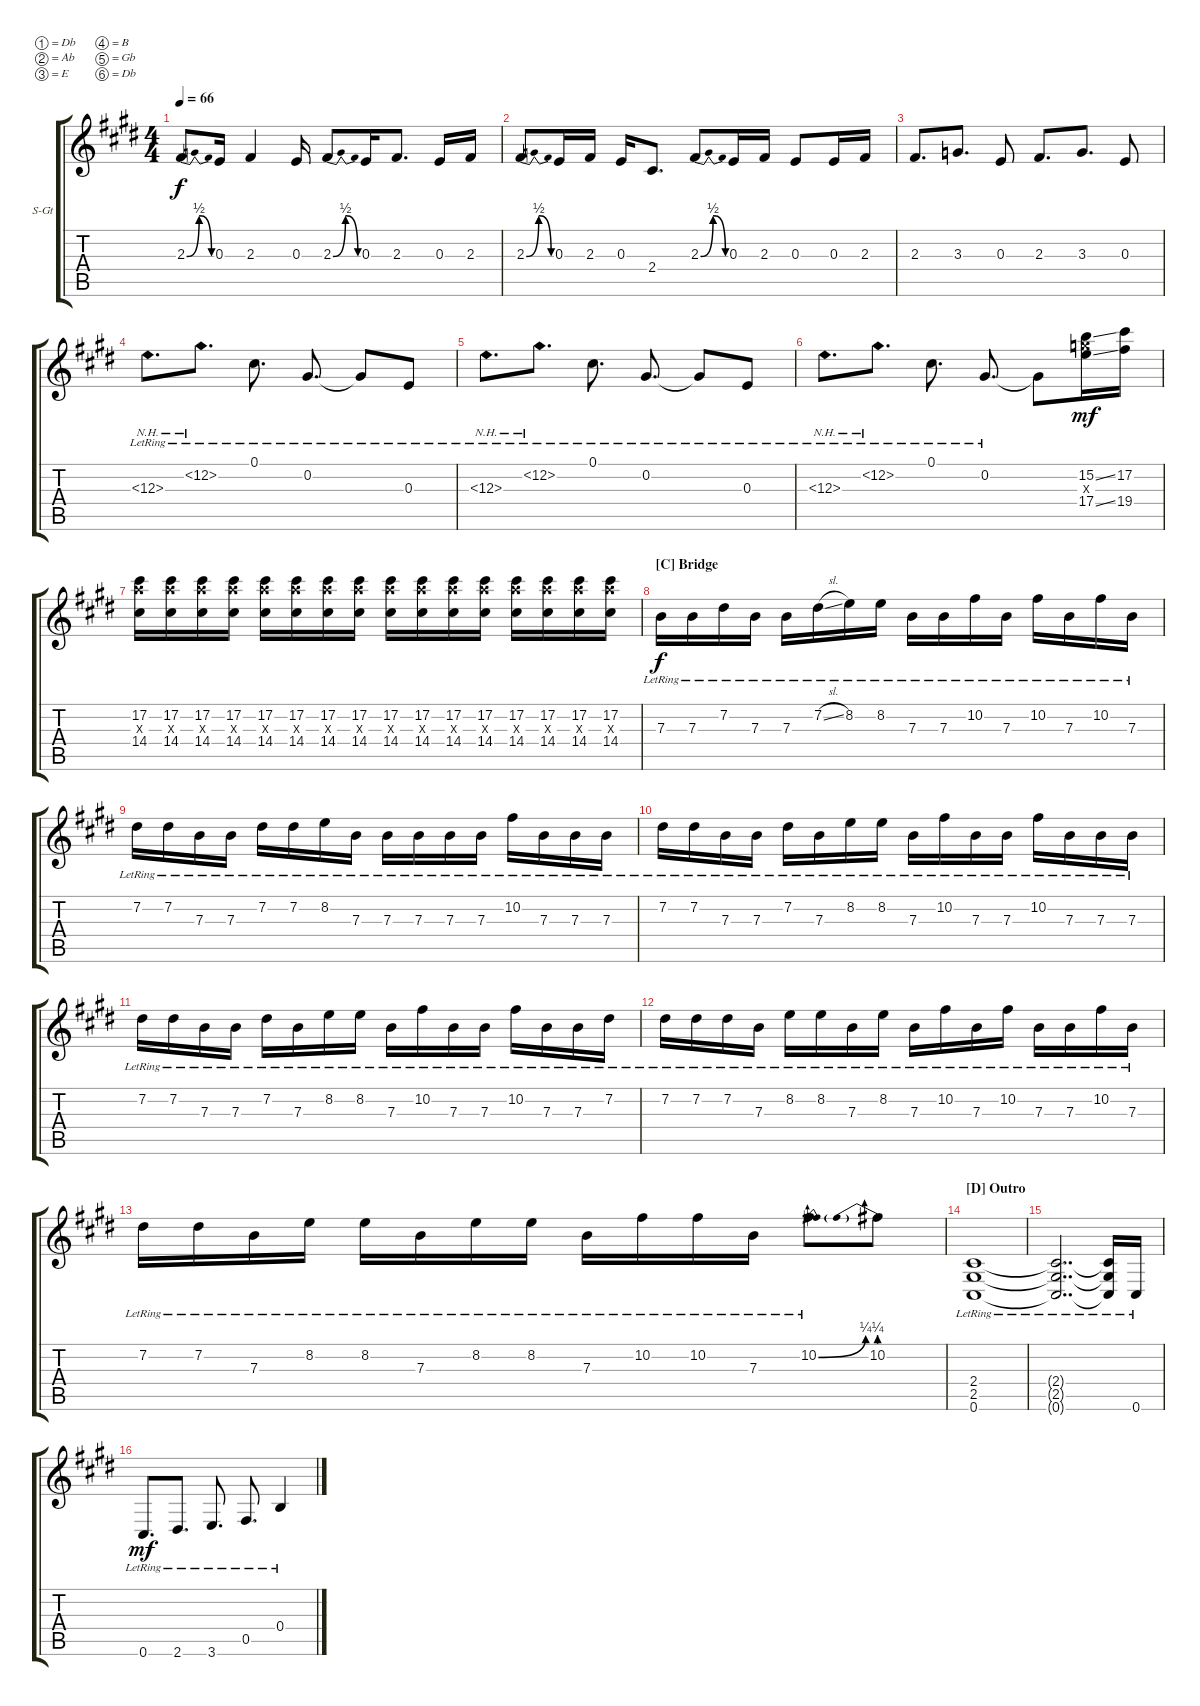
\defaultSystemsLayout 4
\bracketExtendMode groupsimilarinstruments
\firstSystemTrackNameOrientation horizontal
\otherSystemsTrackNameOrientation horizontal
\track ("Steel Guitar" "S-Gt") {instrument acousticguitarsteel}
\staff {score tabs}
\tuning (Db4 Ab3 E3 B2 Gb2 Db2)
\ts (4 4)
\tempo 66
\clef g2
\ks c#minor
2.3{be (bendrelease 0 0 15.6 2 29.4 2 43.199999999999996 0)}.8{dy f} 0.3.16 2.3.4 0.3.16 2.3{be (bendrelease 0 0 15.6 2 29.4 2 43.199999999999996 0)}.8 0.3.16 2.3.8{d} 0.3.16 2.3.16 |
2.3{be (bendrelease 0 0 15.6 2 29.4 2 43.199999999999996 0)}.8 0.3.16 2.3.16 0.3.16 2.4.8{d} 2.3{be (bendrelease 0 0 15.6 2 29.4 2 43.199999999999996 0)}.8 0.3.16 2.3.16 0.3.8 0.3.16 2.3.16 |
2.3.8{d} 3.3.8{d} 0.3.8 2.3.8{d} 3.3.8{d} 0.3.8 |
12.3{nh lr}.8{d} 12.2{nh lr}.8{d} 0.1{lr}.8{d} 0.2{lr}.8{d} 0.2{lr t}.8 0.3{lr}.8 |
12.3{nh lr}.8{d} 12.2{nh lr}.8{d} 0.1{lr}.8{d} 0.2{lr}.8{d} 0.2{lr t}.8 0.3{lr}.8 |
12.3{nh lr}.8{d} 12.2{nh lr}.8{d} 0.1{lr}.8{d} 0.2{lr}.8{d} 0.2{t}.8 (15.3{x} 15.2{ss} 17.4{ss}).16{dy mf} (19.4 17.2).16 |
(17.2 17.3{x} 14.4).16 (17.2 17.3{x} 14.4).16 (17.2 17.3{x} 14.4).16 (17.2 17.3{x} 14.4).16 (17.2 17.3{x} 14.4).16 (17.2 17.3{x} 14.4).16 (17.2 17.3{x} 14.4).16 (17.2 17.3{x} 14.4).16 (17.2 17.3{x} 14.4).16 (17.2 17.3{x} 14.4).16 (17.2 17.3{x} 14.4).16 (17.2 17.3{x} 14.4).16 (17.2 17.3{x} 14.4).16 (17.2 17.3{x} 14.4).16 (17.2 17.3{x} 14.4).16 (17.2 17.3{x} 14.4).16 |
\section ("C" "Bridge")
7.3{lr}.16{dy f} 7.3{lr}.16 7.2{lr}.16 7.3{lr}.16 7.3{lr}.16 7.2{sl lr}.16 8.2{lr}.16 8.2{lr}.16 7.3{lr}.16 7.3{lr}.16 10.2{lr}.16 7.3{lr}.16 10.2{lr}.16 7.3{lr}.16 10.2{lr}.16 7.3{lr}.16 |
7.2{lr}.16 7.2{lr}.16 7.3{lr}.16 7.3{lr}.16 7.2{lr}.16 7.2{lr}.16 8.2{lr}.16 7.3{lr}.16 7.3{lr}.16 7.3{lr}.16 7.3{lr}.16 7.3{lr}.16 10.2{lr}.16 7.3{lr}.16 7.3{lr}.16 7.3{lr}.16 |
7.2{lr}.16 7.2{lr}.16 7.3{lr}.16 7.3{lr}.16 7.2{lr}.16 7.3{lr}.16 8.2{lr}.16 8.2{lr}.16 7.3{lr}.16 10.2{lr}.16 7.3{lr}.16 7.3{lr}.16 10.2{lr}.16 7.3{lr}.16 7.3{lr}.16 7.3{lr}.16 |
7.2{lr}.16 7.2{lr}.16 7.3{lr}.16 7.3{lr}.16 7.2{lr}.16 7.3{lr}.16 8.2{lr}.16 8.2{lr}.16 7.3{lr}.16 10.2{lr}.16 7.3{lr}.16 7.3{lr}.16 10.2{lr}.16 7.3{lr}.16 7.3{lr}.16 7.2{lr}.16 |
7.2{lr}.16 7.2{lr}.16 7.2{lr}.16 7.3{lr}.16 8.2{lr}.16 8.2{lr}.16 7.3{lr}.16 8.2{lr}.16 7.3{lr}.16 10.2{lr}.16 7.3{lr}.16 10.2{lr}.16 7.3{lr}.16 7.3{lr}.16 10.2{lr}.16 7.3{lr}.16 |
7.2{lr}.16 7.2{lr}.16 7.3{lr}.16 8.2{lr}.16 8.2{lr}.16 7.3{lr}.16 8.2{lr}.16 8.2{lr}.16 7.3{lr}.16 10.2{lr}.16 10.2{lr}.16 7.3{lr}.16 10.2{be (bend 0.6 0 42 1) lr}.8 10.2{be (prebend 0 1 60 1)}.8 |
\section ("D" "Outro")
(0.6{lr} 2.5{lr} 2.4{lr}).1 |
(2.4{lr t} 2.5{lr t} 0.6{lr t}).2{dd} (0.6{lr t} 2.5{lr t} 2.4{lr t}).16 0.6{lr}.16 |
0.6{lr}.8{d dy mf} 2.6{lr}.8{d} 3.6{lr}.8{d} 0.5{lr}.8{d} 0.4{lr}.4
